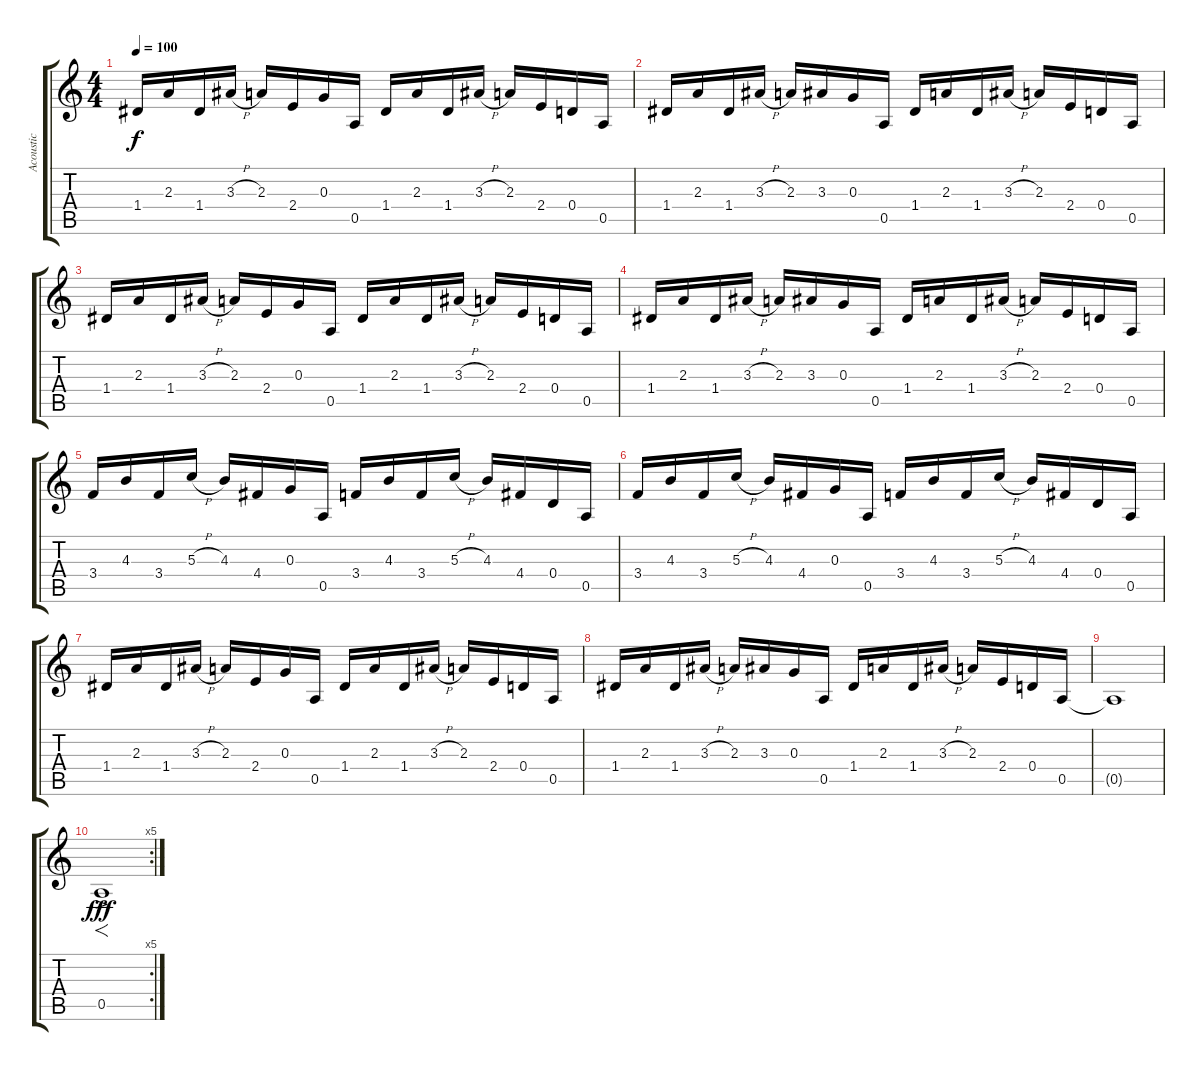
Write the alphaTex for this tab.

\track ("Acoustic" "Acoustic") {instrument acousticguitarsteel}
\staff {score tabs}
\tuning (E4 B3 G3 D3 A2 E2) {hide}
\ts (4 4)
\tempo 100
\clef g2
\ks c
1.4.16{dy f} 2.3.16 1.4.16 3.3{h}.16 2.3.16 2.4.16 0.3.16 0.5.16 1.4.16 2.3.16 1.4.16 3.3{h}.16 2.3.16 2.4.16 0.4.16 0.5.16 |
1.4.16 2.3.16 1.4.16 3.3{h}.16 2.3.16 3.3.16 0.3.16 0.5.16 1.4.16 2.3.16 1.4.16 3.3{h}.16 2.3.16 2.4.16 0.4.16 0.5.16 |
1.4.16 2.3.16 1.4.16 3.3{h}.16 2.3.16 2.4.16 0.3.16 0.5.16 1.4.16 2.3.16 1.4.16 3.3{h}.16 2.3.16 2.4.16 0.4.16 0.5.16 |
1.4.16 2.3.16 1.4.16 3.3{h}.16 2.3.16 3.3.16 0.3.16 0.5.16 1.4.16 2.3.16 1.4.16 3.3{h}.16 2.3.16 2.4.16 0.4.16 0.5.16 |
3.4.16 4.3.16 3.4.16 5.3{h}.16 4.3.16 4.4.16 0.3.16 0.5.16 3.4.16 4.3.16 3.4.16 5.3{h}.16 4.3.16 4.4.16 0.4.16 0.5.16 |
3.4.16 4.3.16 3.4.16 5.3{h}.16 4.3.16 4.4.16 0.3.16 0.5.16 3.4.16 4.3.16 3.4.16 5.3{h}.16 4.3.16 4.4.16 0.4.16 0.5.16 |
1.4.16 2.3.16 1.4.16 3.3{h}.16 2.3.16 2.4.16 0.3.16 0.5.16 1.4.16 2.3.16 1.4.16 3.3{h}.16 2.3.16 2.4.16 0.4.16 0.5.16 |
1.4.16 2.3.16 1.4.16 3.3{h}.16 2.3.16 3.3.16 0.3.16 0.5.16 1.4.16 2.3.16 1.4.16 3.3{h}.16 2.3.16 2.4.16 0.4.16 0.5.16 |
0.5{t}.1 |
\rc 5
0.5{ac}.1{f dy fff}
